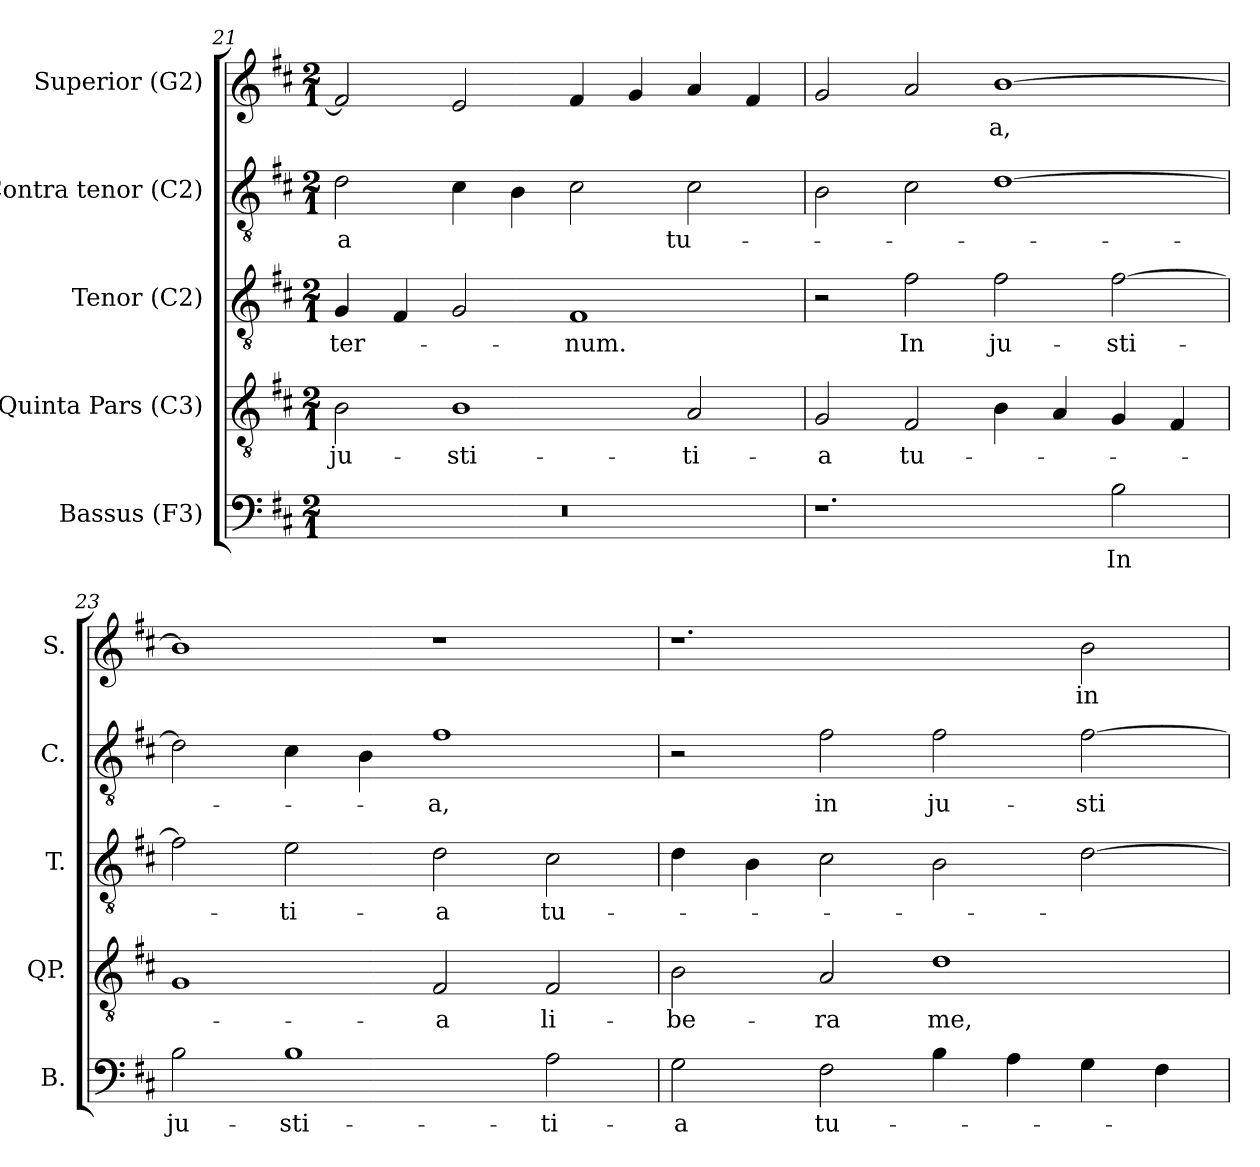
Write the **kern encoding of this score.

**kern	**text	**kern	**text	**kern	**text	**kern	**text	**kern	**text
*part5	*part5	*part4	*part4	*part3	*part3	*part2	*part2	*part1	*part1
*staff5	*staff5	*staff4	*staff4	*staff3	*staff3	*staff2	*staff2	*staff1	*staff1
*I"Bassus (F3)	*	*I"Quinta Pars (C3)	*	*I"Tenor (C2)	*	*I"Contra tenor (C2)	*	*I"Superior (G2)	*
*I'B.	*	*I'QP.	*	*I'T.	*	*I'C.	*	*I'S.	*
!!LO:LB:g=z
*clefF4	*	*clefGv2	*	*clefGv2	*	*clefGv2	*	*clefG2	*
*	*	*ITrd7c12	*	*ITrd7c12	*	*ITrd7c12	*	*	*
*k[f#c#]	*	*k[f#c#]	*	*k[f#c#]	*	*k[f#c#]	*	*k[f#c#]	*
*D:	*	*D:	*	*D:	*	*D:	*	*D:	*
*M2/1	*	*M2/1	*	*M2/1	*	*M2/1	*	*M2/1	*
=21	=21	=21	=21	=21	=21	=21	=21	=21	=21
!LO:N:vis=1	!	!	!	!	!	!	!	!	!
!	!	!	!LO:LY:b:color=#000000	!	!	!	!	!	!
!	!	!	!	!	!LO:LY:b:color=#000000	!	!	!	!
!	!	!	!	!	!	!	!LO:LY:b:color=#000000	!	!
0r	.	2BBi\	ju-	4GGi/	-ter-	2Di\	-a	2f#i/]	.
.	.	.	.	4FF#i/	.	.	.	.	.
!	!	!	!LO:LY:b:color=#000000	!	!	!	!	!	!
.	.	1BBi	-sti-	2GGi/	.	4C#i\	.	2ei/	.
.	.	.	.	.	.	4BBi\	.	.	.
!	!	!	!	!	!LO:LY:b:color=#000000	!	!	!	!
.	.	.	.	1FF#i	-num.	2C#i\	.	4f#i/	.
.	.	.	.	.	.	.	.	4gi/	.
!	!	!	!LO:LY:b:color=#000000	!	!	!	!	!	!
!	!	!	!	!	!	!	!LO:LY:b:color=#000000	!	!
.	.	2AAi/	-ti-	.	.	2C#i\	tu-	4ai/	.
.	.	.	.	.	.	.	.	4f#i/	.
=22	=22	=22	=22	=22	=22	=22	=22	=22	=22
!	!	!	!LO:LY:b:color=#000000	!	!	!	!	!	!
1.r	.	2GGi/	-a	2r	.	2BBi\	.	2gi/	.
!	!	!	!LO:LY:b:color=#000000	!	!	!	!	!	!
!	!	!	!	!	!LO:LY:b:color=#000000	!	!	!	!
.	.	2FF#i/	tu-	2F#i\	In	2C#i\	.	2ai/	.
!	!	!	!	!	!LO:LY:b:color=#000000	!	!	!	!
!	!	!	!	!	!	!	!	!	!LO:LY:b:color=#000000
.	.	4BBi\	.	2F#i\	ju-	[1Di	.	[1bi	-a,
.	.	4AAi/	.	.	.	.	.	.	.
!	!LO:LY:b:color=#000000	!	!	!	!	!	!	!	!
!	!	!	!	!	!LO:LY:b:color=#000000	!	!	!	!
2Bi\	In	4GGi/	.	[2F#i\	-sti-	.	.	.	.
.	.	4FF#i/	.	.	.	.	.	.	.
=23	=23	=23	=23	=23	=23	=23	=23	=23	=23
!	!LO:LY:b:color=#000000	!	!	!	!	!	!	!	!
2Bi\	ju-	1GGi	.	2F#i\]	.	2Di\]	.	1bi]	.
!	!LO:LY:b:color=#000000	!	!	!	!	!	!	!	!
!	!	!	!	!	!LO:LY:b:color=#000000	!	!	!	!
1Bi	-sti-	.	.	2Ei\	-ti-	4C#i\	.	.	.
.	.	.	.	.	.	4BBi\	.	.	.
!	!	!	!LO:LY:b:color=#000000	!	!	!	!	!	!
!	!	!	!	!	!LO:LY:b:color=#000000	!	!	!	!
!	!	!	!	!	!	!	!LO:LY:b:color=#000000	!	!
.	.	2FF#i/	-a	2Di\	-a	1F#i	-a,	1r	.
!	!LO:LY:b:color=#000000	!	!	!	!	!	!	!	!
!	!	!	!LO:LY:b:color=#000000	!	!	!	!	!	!
!	!	!	!	!	!LO:LY:b:color=#000000	!	!	!	!
2Ai\	-ti-	2FF#i/	li-	2C#i\	tu-	.	.	.	.
=24	=24	=24	=24	=24	=24	=24	=24	=24	=24
!	!LO:LY:b:color=#000000	!	!	!	!	!	!	!	!
!	!	!	!LO:LY:b:color=#000000	!	!	!	!	!	!
2Gi\	-a	2BBi\	-be-	4Di\	.	2r	.	1.r	.
.	.	.	.	4BBi\	.	.	.	.	.
!	!LO:LY:b:color=#000000	!	!	!	!	!	!	!	!
!	!	!	!LO:LY:b:color=#000000	!	!	!	!	!	!
!	!	!	!	!	!	!	!LO:LY:b:color=#000000	!	!
2F#i\	tu-	2AAi/	-ra	2C#i\	.	2F#i\	in	.	.
!	!	!	!LO:LY:b:color=#000000	!	!	!	!	!	!
!	!	!	!	!	!	!	!LO:LY:b:color=#000000	!	!
4Bi\	.	1Di	me,	2BBi\	.	2F#i\	ju-	.	.
4Ai\	.	.	.	.	.	.	.	.	.
!	!	!	!	!	!	!	!LO:LY:b:color=#000000	!	!
!	!	!	!	!	!	!	!	!	!LO:LY:b:color=#000000
4Gi\	.	.	.	[2Di\	.	[2F#i\	-sti-	2bi\	in
4F#i\	.	.	.	.	.	.	.	.	.
=	=	=	=	=	=	=	=	=	=
*-	*-	*-	*-	*-	*-	*-	*-	*-	*-
